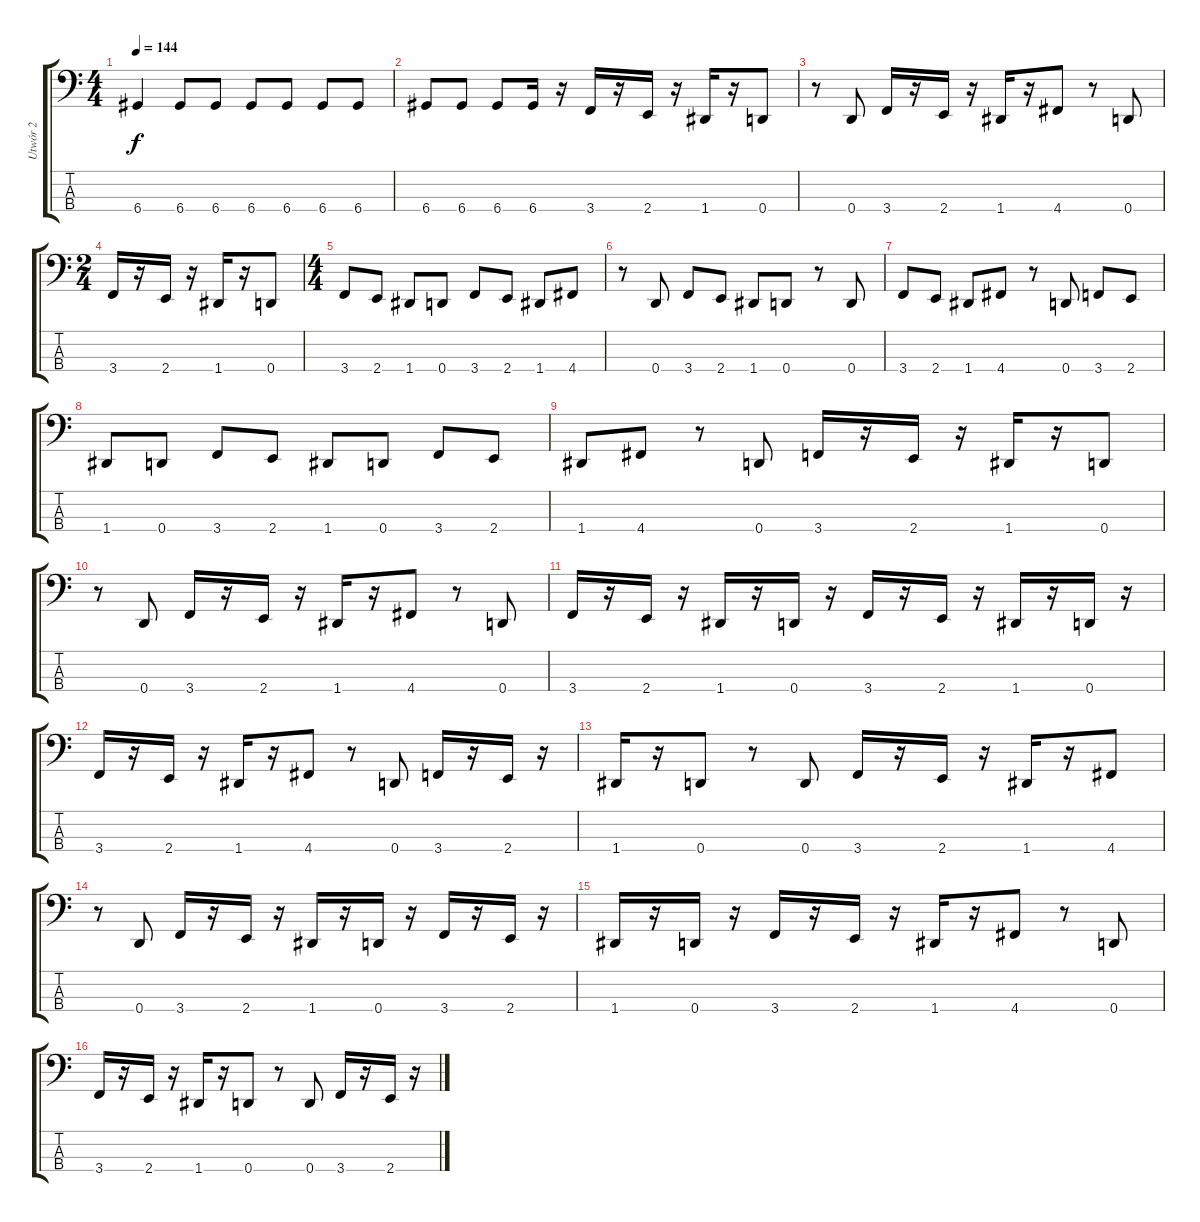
\track ("Utwór 2" "Utwór 2") {instrument electricbassfinger}
\staff {score tabs}
\tuning (F2 C2 G1 D1) {hide}
\ts (4 4)
\tempo 144
\clef f4
\ks c
6.4{t}.4{dy f} 6.4.8 6.4.8 6.4.8 6.4.8 6.4.8 6.4.8 |
6.4.8 6.4.8 6.4.8 6.4.16 r.16 3.4.16 r.16 2.4.16 r.16 1.4.16 r.16 0.4.8 |
r.8 0.4.8 3.4.16 r.16 2.4.16 r.16 1.4.16 r.16 4.4.8 r.8 0.4.8 |
\ts (2 4)
3.4.16 r.16 2.4.16 r.16 1.4.16 r.16 0.4.8 |
\ts (4 4)
3.4.8 2.4.8 1.4.8 0.4.8 3.4.8 2.4.8 1.4.8 4.4.8 |
r.8 0.4.8 3.4.8 2.4.8 1.4.8 0.4.8 r.8 0.4.8 |
3.4.8 2.4.8 1.4.8 4.4.8 r.8 0.4.8 3.4.8 2.4.8 |
1.4.8 0.4.8 3.4.8 2.4.8 1.4.8 0.4.8 3.4.8 2.4.8 |
1.4.8 4.4.8 r.8 0.4.8 3.4.16 r.16 2.4.16 r.16 1.4.16 r.16 0.4.8 |
r.8 0.4.8 3.4.16 r.16 2.4.16 r.16 1.4.16 r.16 4.4.8 r.8 0.4.8 |
3.4.16 r.16 2.4.16 r.16 1.4.16 r.16 0.4.16 r.16 3.4.16 r.16 2.4.16 r.16 1.4.16 r.16 0.4.16 r.16 |
3.4.16 r.16 2.4.16 r.16 1.4.16 r.16 4.4.8 r.8 0.4.8 3.4.16 r.16 2.4.16 r.16 |
1.4.16 r.16 0.4.8 r.8 0.4.8 3.4.16 r.16 2.4.16 r.16 1.4.16 r.16 4.4.8 |
r.8 0.4.8 3.4.16 r.16 2.4.16 r.16 1.4.16 r.16 0.4.16 r.16 3.4.16 r.16 2.4.16 r.16 |
1.4.16 r.16 0.4.16 r.16 3.4.16 r.16 2.4.16 r.16 1.4.16 r.16 4.4.8 r.8 0.4.8 |
3.4.16 r.16 2.4.16 r.16 1.4.16 r.16 0.4.8 r.8 0.4.8 3.4.16 r.16 2.4.16 r.16
